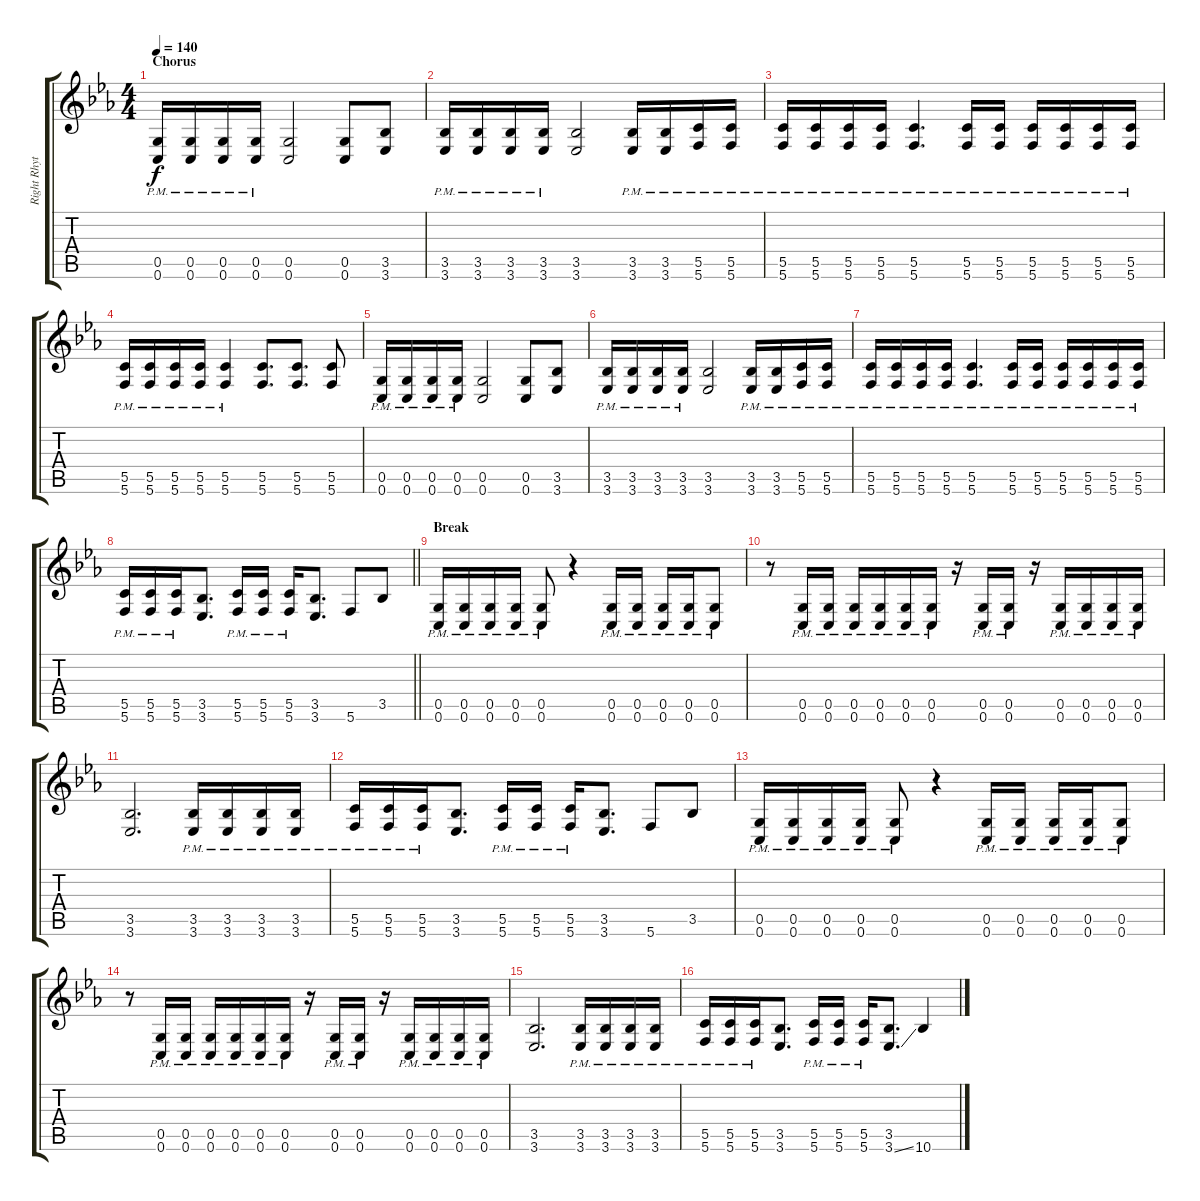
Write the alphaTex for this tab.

\track ("Right Rhythm Guitar" "Right Rhyt") {instrument overdrivenguitar}
\staff {score tabs}
\tuning (D4 A3 F3 C3 G2 C2) {hide}
\ts (4 4)
\section ("" "Chorus")
\tempo 140
\clef g2
\ks eb
(0.5{pm} 0.6{pm}).16{dy f} (0.5{pm} 0.6{pm}).16 (0.5{pm} 0.6{pm}).16 (0.5{pm} 0.6{pm}).16 (0.5 0.6).2 (0.5 0.6).8 (3.5 3.6).8 |
(3.5{pm} 3.6{pm}).16 (3.5{pm} 3.6{pm}).16 (3.5{pm} 3.6{pm}).16 (3.5{pm} 3.6{pm}).16 (3.5 3.6).2 (3.5{pm} 3.6{pm}).16 (3.5{pm} 3.6{pm}).16 (5.5{pm} 5.6{pm}).16 (5.5{pm} 5.6{pm}).16 |
(5.5{pm} 5.6{pm}).16 (5.5{pm} 5.6{pm}).16 (5.5{pm} 5.6{pm}).16 (5.5{pm} 5.6{pm}).16 (5.5{pm} 5.6{pm}).4{d} (5.5{pm} 5.6{pm}).16 (5.5{pm} 5.6{pm}).16 (5.5{pm} 5.6{pm}).16 (5.5{pm} 5.6{pm}).16 (5.5{pm} 5.6{pm}).16 (5.5{pm} 5.6{pm}).16 |
(5.5{pm} 5.6{pm}).16 (5.5{pm} 5.6{pm}).16 (5.5{pm} 5.6{pm}).16 (5.5{pm} 5.6{pm}).16 (5.5{pm} 5.6{pm}).4 (5.5 5.6).8{d} (5.5 5.6).8{d} (5.5 5.6).8 |
(0.5{pm} 0.6{pm}).16 (0.5{pm} 0.6{pm}).16 (0.5{pm} 0.6{pm}).16 (0.5{pm} 0.6{pm}).16 (0.5 0.6).2 (0.5 0.6).8 (3.5 3.6).8 |
(3.5{pm} 3.6{pm}).16 (3.5{pm} 3.6{pm}).16 (3.5{pm} 3.6{pm}).16 (3.5{pm} 3.6{pm}).16 (3.5 3.6).2 (3.5{pm} 3.6{pm}).16 (3.5{pm} 3.6{pm}).16 (5.5{pm} 5.6{pm}).16 (5.5{pm} 5.6{pm}).16 |
(5.5{pm} 5.6{pm}).16 (5.5{pm} 5.6{pm}).16 (5.5{pm} 5.6{pm}).16 (5.5{pm} 5.6{pm}).16 (5.5{pm} 5.6{pm}).4{d} (5.5{pm} 5.6{pm}).16 (5.5{pm} 5.6{pm}).16 (5.5{pm} 5.6{pm}).16 (5.5{pm} 5.6{pm}).16 (5.5{pm} 5.6{pm}).16 (5.5{pm} 5.6{pm}).16 |
\barLineRight lightlight
(5.5{pm} 5.6{pm}).16 (5.5{pm} 5.6{pm}).16 (5.5{pm} 5.6{pm}).16 (3.5 3.6).8{d} (5.5{pm} 5.6{pm}).16 (5.5{pm} 5.6{pm}).16 (5.5{pm} 5.6{pm}).16 (3.5 3.6).8{d} 5.6.8 3.5.8 |
\section ("" "Break")
(0.5{pm} 0.6{pm}).16 (0.5{pm} 0.6{pm}).16 (0.5{pm} 0.6{pm}).16 (0.5{pm} 0.6{pm}).16 (0.5{pm} 0.6{pm}).8 r.4 (0.5{pm} 0.6{pm}).16 (0.5{pm} 0.6{pm}).16 (0.5{pm} 0.6{pm}).16 (0.5{pm} 0.6{pm}).16 (0.5{pm} 0.6{pm}).8 |
r.8 (0.5{pm} 0.6{pm}).16 (0.5{pm} 0.6{pm}).16 (0.5{pm} 0.6{pm}).16 (0.5{pm} 0.6{pm}).16 (0.5{pm} 0.6{pm}).16 (0.5{pm} 0.6{pm}).16 r.16 (0.5{pm} 0.6{pm}).16 (0.5{pm} 0.6{pm}).16 r.16 (0.5{pm} 0.6{pm}).16 (0.5{pm} 0.6{pm}).16 (0.5{pm} 0.6{pm}).16 (0.5{pm} 0.6{pm}).16 |
(3.5 3.6).2{d} (3.5{pm} 3.6{pm}).16 (3.5{pm} 3.6{pm}).16 (3.5{pm} 3.6{pm}).16 (3.5{pm} 3.6{pm}).16 |
(5.5{pm} 5.6{pm}).16 (5.5{pm} 5.6{pm}).16 (5.5{pm} 5.6{pm}).16 (3.5 3.6).8{d} (5.5{pm} 5.6{pm}).16 (5.5{pm} 5.6{pm}).16 (5.5{pm} 5.6{pm}).16 (3.5 3.6).8{d} 5.6.8 3.5.8 |
(0.5{pm} 0.6{pm}).16 (0.5{pm} 0.6{pm}).16 (0.5{pm} 0.6{pm}).16 (0.5{pm} 0.6{pm}).16 (0.5{pm} 0.6{pm}).8 r.4 (0.5{pm} 0.6{pm}).16 (0.5{pm} 0.6{pm}).16 (0.5{pm} 0.6{pm}).16 (0.5{pm} 0.6{pm}).16 (0.5{pm} 0.6{pm}).8 |
r.8 (0.5{pm} 0.6{pm}).16 (0.5{pm} 0.6{pm}).16 (0.5{pm} 0.6{pm}).16 (0.5{pm} 0.6{pm}).16 (0.5{pm} 0.6{pm}).16 (0.5{pm} 0.6{pm}).16 r.16 (0.5{pm} 0.6{pm}).16 (0.5{pm} 0.6{pm}).16 r.16 (0.5{pm} 0.6{pm}).16 (0.5{pm} 0.6{pm}).16 (0.5{pm} 0.6{pm}).16 (0.5{pm} 0.6{pm}).16 |
(3.5 3.6).2{d} (3.5{pm} 3.6{pm}).16 (3.5{pm} 3.6{pm}).16 (3.5{pm} 3.6{pm}).16 (3.5{pm} 3.6{pm}).16 |
(5.5{pm} 5.6{pm}).16 (5.5{pm} 5.6{pm}).16 (5.5{pm} 5.6{pm}).16 (3.5 3.6).8{d} (5.5{pm} 5.6{pm}).16 (5.5{pm} 5.6{pm}).16 (5.5{pm} 5.6{pm}).16 (3.5 3.6{ss}).8{d} 10.6.4
